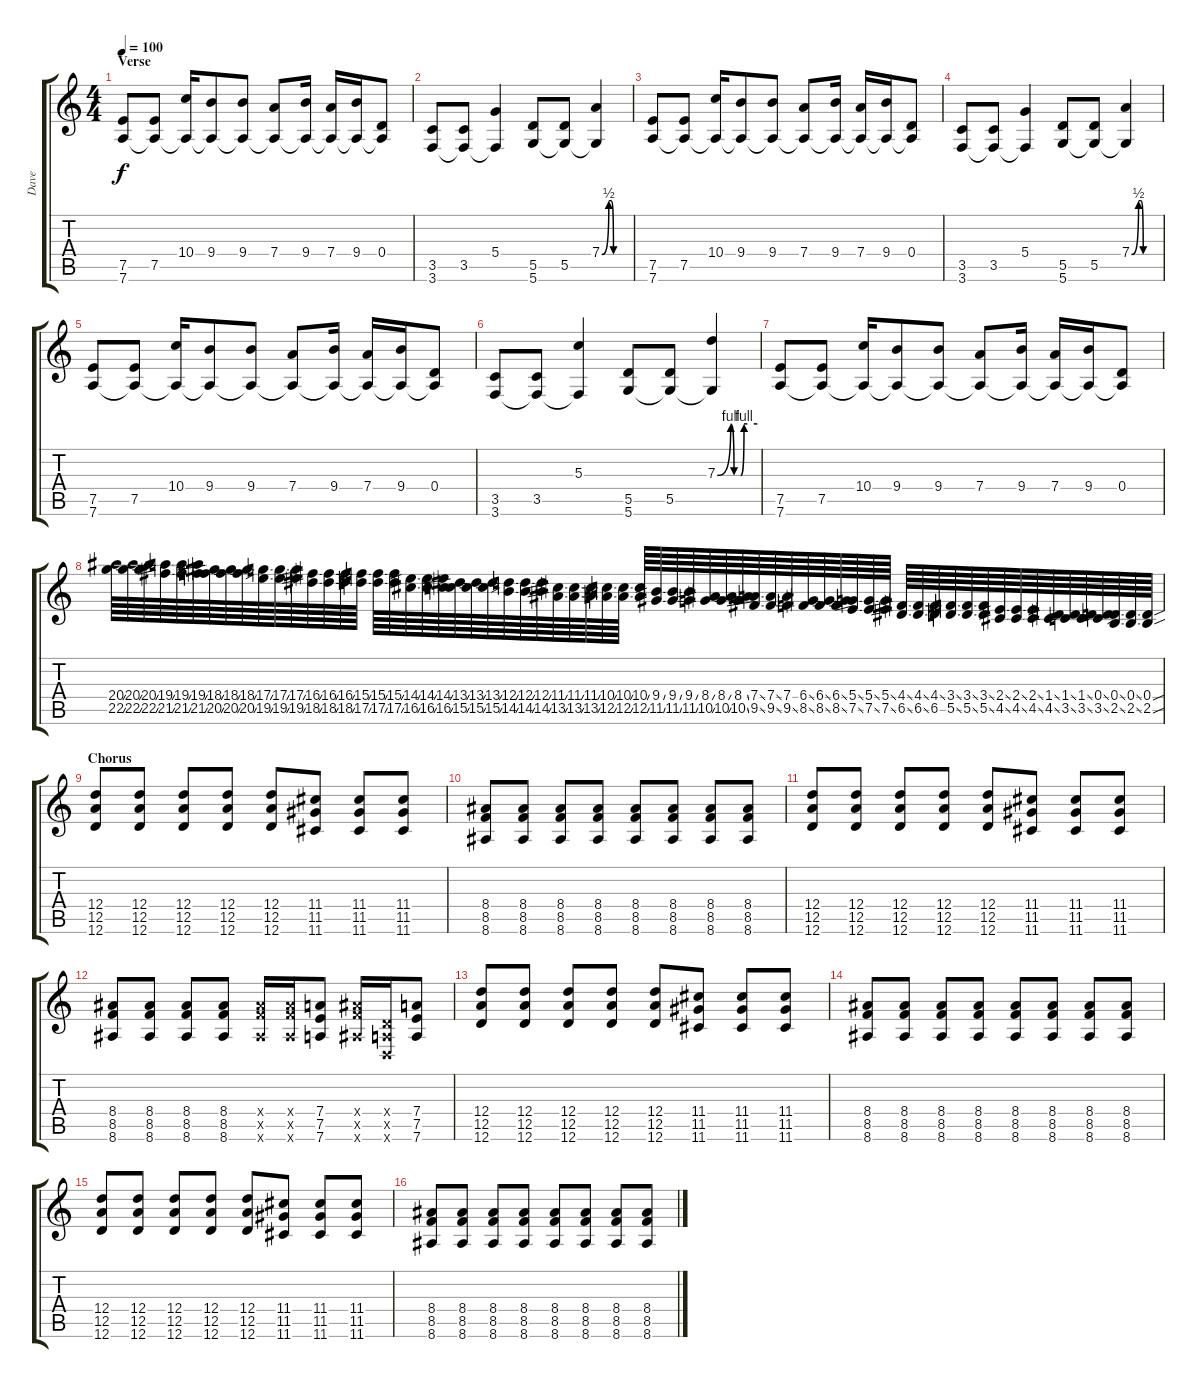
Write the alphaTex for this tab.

\track ("Dave" "Dave") {instrument distortionguitar}
\staff {score tabs}
\tuning (E4 B3 G3 D3 A2 D2) {hide}
\ts (4 4)
\section ("" "Verse")
\tempo 100
\clef g2
\ks c
(7.5 7.6).8{dy f volume 16 instrument distortionguitar} (7.5 7.6{t}).8 (10.4 7.6{t}).16 (9.4 7.6{t}).8 (9.4 7.6{t}).8 (7.4 7.6{t}).8 (9.4 7.6{t}).16 (7.4 7.6{t}).16 (9.4 7.6{t}).16 (0.4 7.6{t}).8 |
(3.5 3.6).8 (3.5 3.6{t}).8 (5.4 3.6{t}).4 (5.5 5.6).8 (5.5 5.6{t}).8 (7.4{be (custom 0 0 15 2 20 2 25 0 30 0 45 0 60 0)} 5.6{t}).4 |
(7.5 7.6).8{instrument distortionguitar} (7.5 7.6{t}).8 (10.4 7.6{t}).16 (9.4 7.6{t}).8 (9.4 7.6{t}).8 (7.4 7.6{t}).8 (9.4 7.6{t}).16 (7.4 7.6{t}).16 (9.4 7.6{t}).16 (0.4 7.6{t}).8 |
(3.5 3.6).8 (3.5 3.6{t}).8 (5.4 3.6{t}).4 (5.5 5.6).8 (5.5 5.6{t}).8 (7.4{be (custom 0 0 15 2 20 2 25 0 30 0 45 0 60 0)} 5.6{t}).4 |
(7.5 7.6).8{instrument distortionguitar} (7.5 7.6{t}).8 (10.4 7.6{t}).16 (9.4 7.6{t}).8 (9.4 7.6{t}).8 (7.4 7.6{t}).8 (9.4 7.6{t}).16 (7.4 7.6{t}).16 (9.4 7.6{t}).16 (0.4 7.6{t}).8 |
(3.5 3.6).8 (3.5 3.6{t}).8 (5.3 3.6{t}).4 (5.5 5.6).8 (5.5 5.6{t}).8 (7.3{be (custom 0 0 20 4 25 0 30 0 35 0 40 4 45 4 60 4)} 5.6{t}).4 |
(7.5 7.6).8{instrument distortionguitar} (7.5 7.6{t}).8 (10.4 7.6{t}).16 (9.4 7.6{t}).8 (9.4 7.6{t}).8 (7.4 7.6{t}).8 (9.4 7.6{t}).16 (7.4 7.6{t}).16 (9.4 7.6{t}).16 (0.4 7.6{t}).8 |
(20.4{ss} 22.5{ss}).64 (20.4{ss} 22.5{ss}).64 (20.4{ss} 22.5{ss}).64 (19.4{ss} 21.5{ss}).64 (19.4{ss} 21.5{ss}).64 (19.4{ss} 21.5{ss}).64 (18.4{ss} 20.5{ss}).64 (18.4{ss} 20.5{ss}).64 (18.4{ss} 20.5{ss}).64 (17.4{ss} 19.5{ss}).64 (17.4{ss} 19.5{ss}).64 (17.4{ss} 19.5{ss}).64 (16.4{ss} 18.5{ss}).64 (16.4{ss} 18.5{ss}).64 (16.4{ss} 18.5{ss}).64 (15.4{ss} 17.5{ss}).64 (15.4{ss} 17.5{ss}).64 (15.4{ss} 17.5{ss}).64 (14.4{ss} 16.5{ss}).64 (14.4{ss} 16.5{ss}).64 (14.4{ss} 16.5{ss}).64 (13.4{ss} 15.5{ss}).64 (13.4{ss} 15.5{ss}).64 (13.4{ss} 15.5{ss}).64 (12.4{ss} 14.5{ss}).64 (12.4{ss} 14.5{ss}).64 (12.4{ss} 14.5{ss}).64 (11.4{ss} 13.5{ss}).64 (11.4{ss} 13.5{ss}).64 (11.4{ss} 13.5{ss}).64 (10.4{ss} 12.5{ss}).64 (10.4{ss} 12.5{ss}).64 (10.4{ss} 12.5{ss}).64 (9.4{ss} 11.5{ss}).64 (9.4{ss} 11.5{ss}).64 (9.4{ss} 11.5{ss}).64 (8.4{ss} 10.5{ss}).64 (8.4{ss} 10.5{ss}).64 (8.4{ss} 10.5{ss}).64 (7.4{ss} 9.5{ss}).64 (7.4{ss} 9.5{ss}).64 (7.4 9.5{ss}).64 (6.4{ss} 8.5{ss}).64 (6.4{ss} 8.5{ss}).64 (6.4{ss} 8.5{ss}).64 (5.4{ss} 7.5{ss}).64 (5.4{ss} 7.5{ss}).64 (5.4{ss} 7.5{ss}).64 (4.4{ss} 6.5{ss}).64 (4.4{ss} 6.5{ss}).64 (4.4{ss} 6.5).64 (3.4{ss} 5.5{ss}).64 (3.4{ss} 5.5{ss}).64 (3.4{ss} 5.5{ss}).64 (2.4{ss} 4.5{ss}).64 (2.4{ss} 4.5{ss}).64 (2.4{ss} 4.5{ss}).64 (1.4{ss} 4.5{ss}).64 (1.4{ss} 3.5{ss}).64 (1.4{ss} 3.5{ss}).64 (0.4{ss} 3.5{ss}).64 (0.4{ss} 2.5{ss}).64 (0.4{ss} 2.5{ss}).64 (0.4{ss} 2.5{ss}).64 |
\section ("" "Chorus")
(12.4 12.5 12.6).8 (12.4 12.5 12.6).8 (12.4 12.5 12.6).8 (12.4 12.5 12.6).8 (12.4 12.5 12.6).8 (11.4 11.5 11.6).8 (11.4 11.5 11.6).8 (11.4 11.5 11.6).8 |
(8.4 8.5 8.6).8 (8.4 8.5 8.6).8 (8.4 8.5 8.6).8 (8.4 8.5 8.6).8 (8.4 8.5 8.6).8 (8.4 8.5 8.6).8 (8.4 8.5 8.6).8 (8.4 8.5 8.6).8 |
(12.4 12.5 12.6).8 (12.4 12.5 12.6).8 (12.4 12.5 12.6).8 (12.4 12.5 12.6).8 (12.4 12.5 12.6).8 (11.4 11.5 11.6).8 (11.4 11.5 11.6).8 (11.4 11.5 11.6).8 |
(8.4 8.5 8.6).8 (8.4 8.5 8.6).8 (8.4 8.5 8.6).8 (8.4 8.5 8.6).8 (8.4{x} 8.5{x} 8.6{x}).16 (8.4{x} 8.5{x} 8.6{x}).16 (7.4 7.5 7.6).8 (8.4{x} 8.5{x} 8.6{x}).16 (0.4{x} 0.5{x} 0.6{x}).16 (7.4 7.5 7.6).8 |
(12.4 12.5 12.6).8 (12.4 12.5 12.6).8 (12.4 12.5 12.6).8 (12.4 12.5 12.6).8 (12.4 12.5 12.6).8 (11.4 11.5 11.6).8 (11.4 11.5 11.6).8 (11.4 11.5 11.6).8 |
(8.4 8.5 8.6).8 (8.4 8.5 8.6).8 (8.4 8.5 8.6).8 (8.4 8.5 8.6).8 (8.4 8.5 8.6).8 (8.4 8.5 8.6).8 (8.4 8.5 8.6).8 (8.4 8.5 8.6).8 |
(12.4 12.5 12.6).8 (12.4 12.5 12.6).8 (12.4 12.5 12.6).8 (12.4 12.5 12.6).8 (12.4 12.5 12.6).8 (11.4 11.5 11.6).8 (11.4 11.5 11.6).8 (11.4 11.5 11.6).8 |
(8.4 8.5 8.6).8 (8.4 8.5 8.6).8 (8.4 8.5 8.6).8 (8.4 8.5 8.6).8 (8.4 8.5 8.6).8 (8.4 8.5 8.6).8 (8.4 8.5 8.6).8 (8.4 8.5 8.6).8
